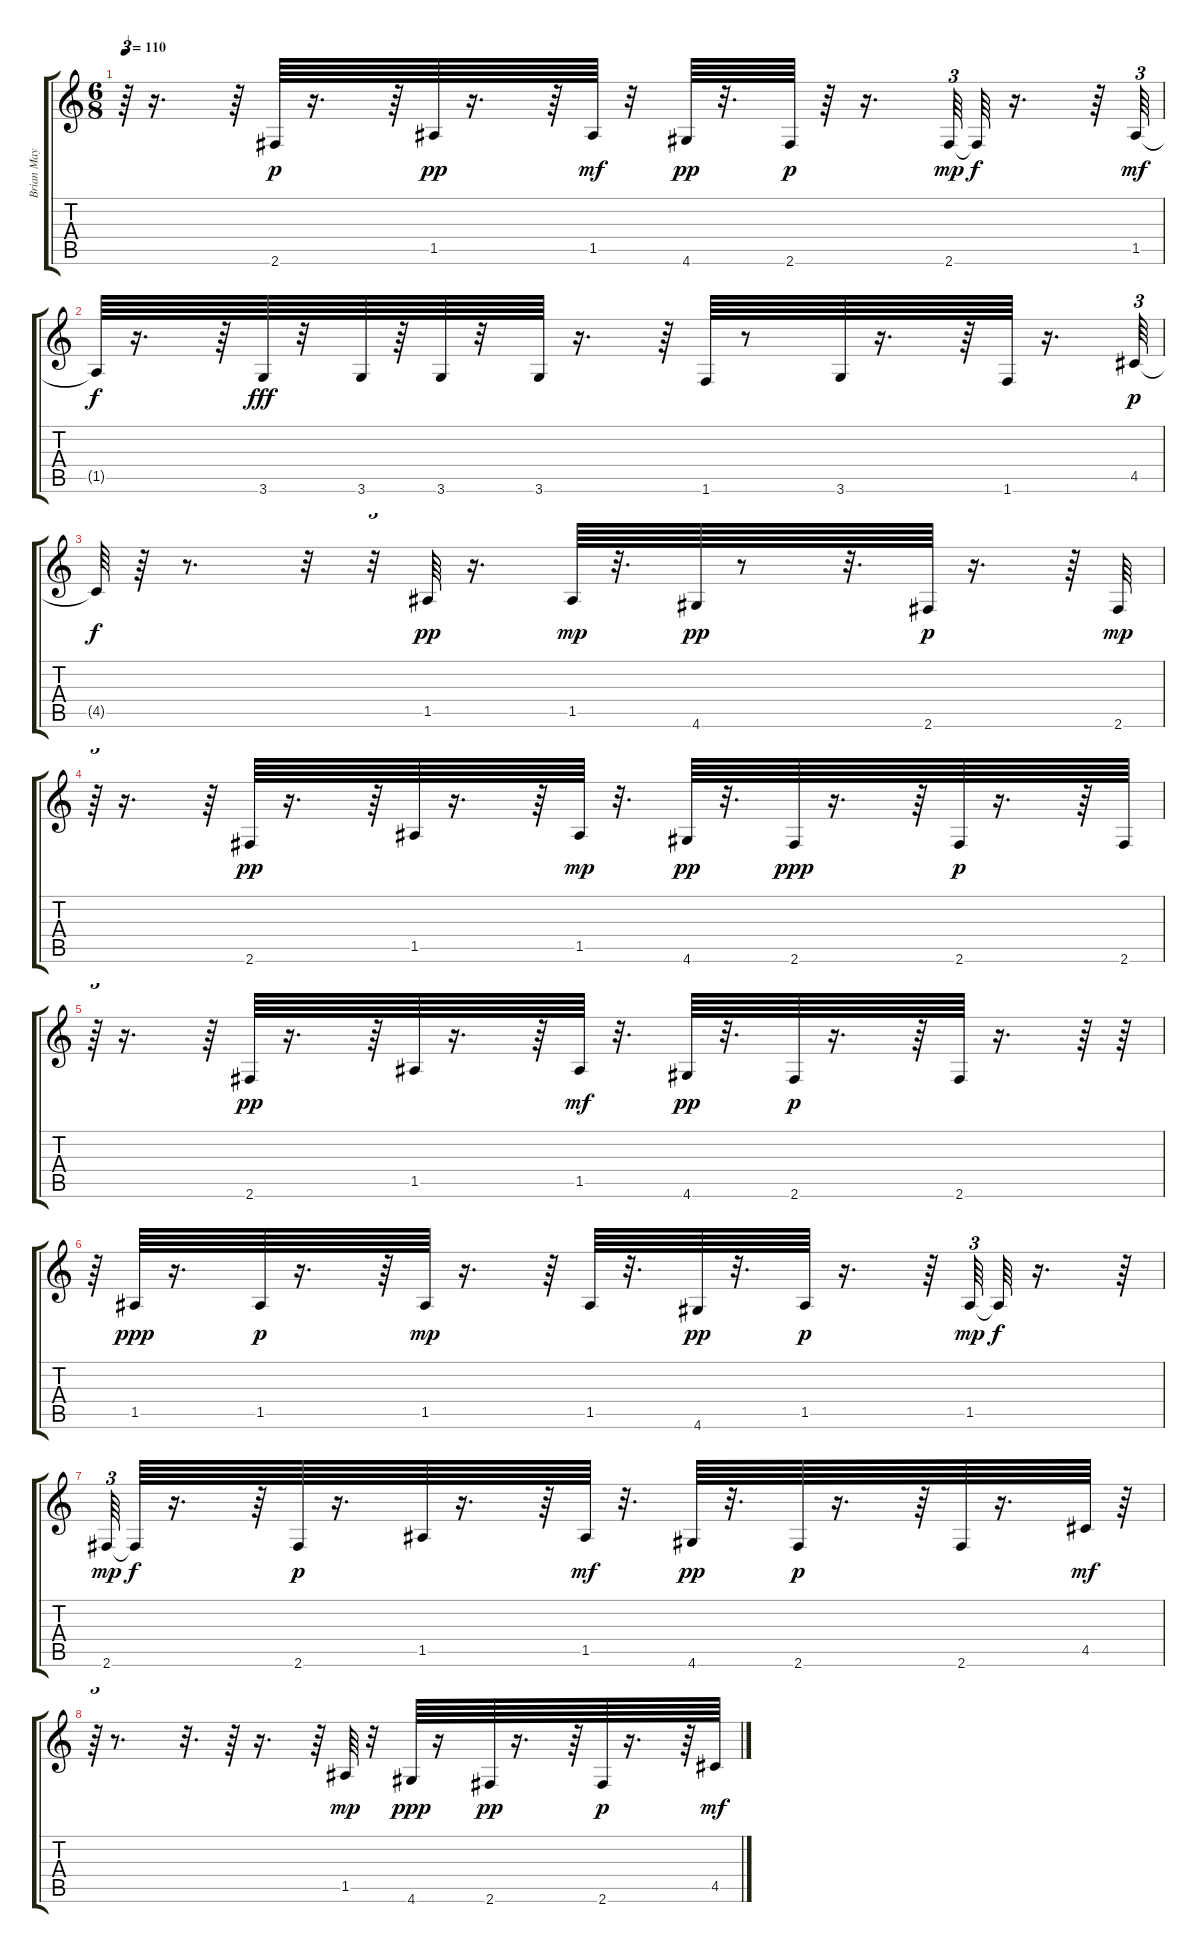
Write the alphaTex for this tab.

\track ("Brian May Bass Accompainment" "Brian May ") {mute instrument acousticguitarsteel}
\staff {score tabs}
\tuning (E4 B3 G3 D3 A2 E2) {hide}
\ts (6 8)
\tempo 110
\clef g2
\ks c
r.64{tu (3 2) dy mp} r.16{d} r.64 2.6.64{dy p} r.16{d} r.64 1.5.64{dy pp} r.16{d} r.64 1.5.64{dy mf} r.32 4.6.64{dy pp} r.32{d} 2.6.64{dy p} r.64 r.16{d} 2.6.64{tu (3 2) dy mp} 2.6{t}.64{dy f} r.16{d} r.64 1.5.64{tu (3 2) dy mf} |
1.5{t}.64{dy f} r.16{d} r.64 3.6.64{dy fff} r.32 3.6.64 r.64 3.6.64 r.32 3.6.64 r.16{d} r.64 1.6.64 r.8 3.6.64 r.16{d} r.64 1.6.64 r.16{d} 4.5.64{tu (3 2) dy p} |
4.5{t}.64{dy f} r.64 r.8{d} r.32 r.32{tu (3 2)} 1.5.64{dy pp} r.16{d} 1.5.64{dy mp} r.32{d} 4.6.64{dy pp} r.8 r.32{d} 2.6.64{dy p} r.16{d} r.64 2.6.64{dy mp} |
r.64{tu (3 2)} r.16{d} r.64 2.6.64{dy pp} r.16{d} r.64 1.5.64 r.16{d} r.64 1.5.64{dy mp} r.32{d} 4.6.64{dy pp} r.32{d} 2.6.64{dy ppp} r.16{d} r.64 2.6.64{dy p} r.16{d} r.64 2.6.64 |
r.64{tu (3 2)} r.16{d} r.64 2.6.64{dy pp} r.16{d} r.64 1.5.64 r.16{d} r.64 1.5.64{dy mf} r.32{d} 4.6.64{dy pp} r.32{d} 2.6.64{dy p} r.16{d} r.64 2.6.64 r.16{d} r.64 r.64 |
r.64 1.5.64{dy ppp} r.16{d} 1.5.64{dy p} r.16{d} r.64 1.5.64{dy mp} r.16{d} r.64 1.5.64 r.32{d} 4.6.64{dy pp} r.32{d} 1.5.64{dy p} r.16{d} r.64 1.5.64{tu (3 2) dy mp} 1.5{t}.64{dy f} r.16{d} r.64 |
2.6.64{tu (3 2) dy mp} 2.6{t}.64{dy f} r.16{d} r.64 2.6.64{dy p} r.16{d} 1.5.64 r.16{d} r.64 1.5.64{dy mf} r.32{d} 4.6.64{dy pp} r.32{d} 2.6.64{dy p} r.16{d} r.64 2.6.64 r.16{d} 4.5.64{dy mf} r.64 |
r.64{tu (3 2)} r.8{d} r.32{d} r.64 r.16{d} r.64 1.5.64{dy mp} r.32 4.6.64{dy ppp} r.16 2.6.64{dy pp} r.16{d} r.64 2.6.64{dy p} r.16{d} r.64 4.5.64{dy mf}
